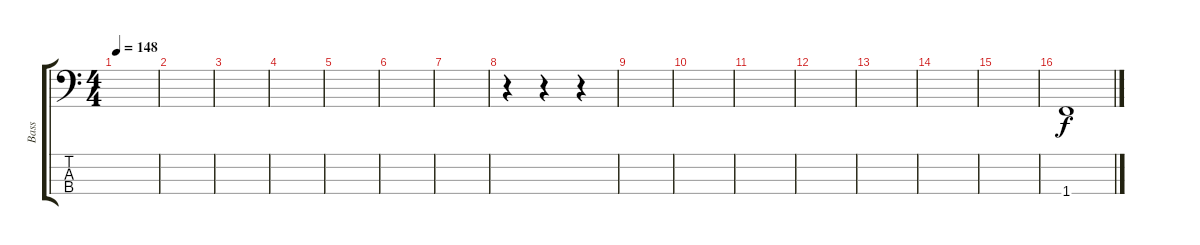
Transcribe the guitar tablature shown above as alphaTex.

\track ("Bass" "Bass") {instrument electricbassfinger}
\staff {score tabs}
\tuning (G2 D2 A1 E1) {hide}
\ts (4 4)
\tempo 148
\clef f4
\ks c
|
|
|
|
|
|
|
r.4 r.4 r.4 |
|
|
|
|
|
|
|
1.4.1
